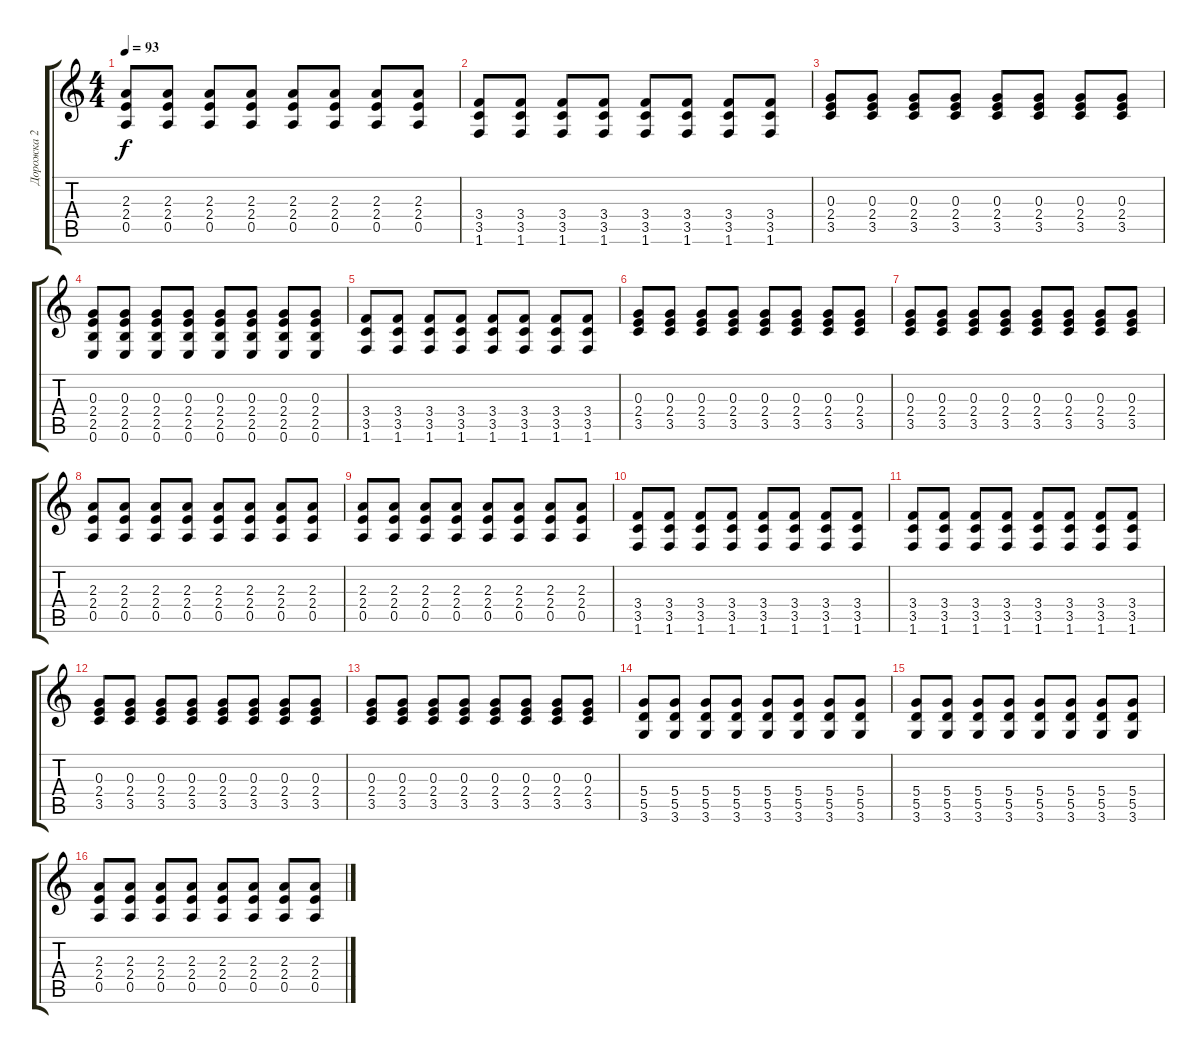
\track ("Дорожка 2" "Дорожка 2") {instrument distortionguitar}
\staff {score tabs}
\tuning (E4 B3 G3 D3 A2 E2) {hide}
\ts (4 4)
\tempo 93
\clef g2
\ks c
(2.3 2.4 0.5).8{dy f} (2.3 2.4 0.5).8 (2.3 2.4 0.5).8 (2.3 2.4 0.5).8 (2.3 2.4 0.5).8 (2.3 2.4 0.5).8 (2.3 2.4 0.5).8 (2.3 2.4 0.5).8 |
(3.4 3.5 1.6).8 (3.4 3.5 1.6).8 (3.4 3.5 1.6).8 (3.4 3.5 1.6).8 (3.4 3.5 1.6).8 (3.4 3.5 1.6).8 (3.4 3.5 1.6).8 (3.4 3.5 1.6).8 |
(0.3 2.4 3.5).8 (0.3 2.4 3.5).8 (0.3 2.4 3.5).8 (0.3 2.4 3.5).8 (0.3 2.4 3.5).8 (0.3 2.4 3.5).8 (0.3 2.4 3.5).8 (0.3 2.4 3.5).8 |
(0.3 2.4 2.5 0.6).8 (0.3 2.4 2.5 0.6).8 (0.3 2.4 2.5 0.6).8 (0.3 2.4 2.5 0.6).8 (0.3 2.4 2.5 0.6).8 (0.3 2.4 2.5 0.6).8 (0.3 2.4 2.5 0.6).8 (0.3 2.4 2.5 0.6).8 |
(3.4 3.5 1.6).8 (3.4 3.5 1.6).8 (3.4 3.5 1.6).8 (3.4 3.5 1.6).8 (3.4 3.5 1.6).8 (3.4 3.5 1.6).8 (3.4 3.5 1.6).8 (3.4 3.5 1.6).8 |
(0.3 2.4 3.5).8 (0.3 2.4 3.5).8 (0.3 2.4 3.5).8 (0.3 2.4 3.5).8 (0.3 2.4 3.5).8 (0.3 2.4 3.5).8 (0.3 2.4 3.5).8 (0.3 2.4 3.5).8 |
(0.3 2.4 3.5).8 (0.3 2.4 3.5).8 (0.3 2.4 3.5).8 (0.3 2.4 3.5).8 (0.3 2.4 3.5).8 (0.3 2.4 3.5).8 (0.3 2.4 3.5).8 (0.3 2.4 3.5).8 |
(2.3 2.4 0.5).8 (2.3 2.4 0.5).8 (2.3 2.4 0.5).8 (2.3 2.4 0.5).8 (2.3 2.4 0.5).8 (2.3 2.4 0.5).8 (2.3 2.4 0.5).8 (2.3 2.4 0.5).8 |
(2.3 2.4 0.5).8 (2.3 2.4 0.5).8 (2.3 2.4 0.5).8 (2.3 2.4 0.5).8 (2.3 2.4 0.5).8 (2.3 2.4 0.5).8 (2.3 2.4 0.5).8 (2.3 2.4 0.5).8 |
(3.4 3.5 1.6).8 (3.4 3.5 1.6).8 (3.4 3.5 1.6).8 (3.4 3.5 1.6).8 (3.4 3.5 1.6).8 (3.4 3.5 1.6).8 (3.4 3.5 1.6).8 (3.4 3.5 1.6).8 |
(3.4 3.5 1.6).8 (3.4 3.5 1.6).8 (3.4 3.5 1.6).8 (3.4 3.5 1.6).8 (3.4 3.5 1.6).8 (3.4 3.5 1.6).8 (3.4 3.5 1.6).8 (3.4 3.5 1.6).8 |
(0.3 2.4 3.5).8 (0.3 2.4 3.5).8 (0.3 2.4 3.5).8 (0.3 2.4 3.5).8 (0.3 2.4 3.5).8 (0.3 2.4 3.5).8 (0.3 2.4 3.5).8 (0.3 2.4 3.5).8 |
(0.3 2.4 3.5).8 (0.3 2.4 3.5).8 (0.3 2.4 3.5).8 (0.3 2.4 3.5).8 (0.3 2.4 3.5).8 (0.3 2.4 3.5).8 (0.3 2.4 3.5).8 (0.3 2.4 3.5).8 |
(5.4 5.5 3.6).8 (5.4 5.5 3.6).8 (5.4 5.5 3.6).8 (5.4 5.5 3.6).8 (5.4 5.5 3.6).8 (5.4 5.5 3.6).8 (5.4 5.5 3.6).8 (5.4 5.5 3.6).8 |
(5.4 5.5 3.6).8 (5.4 5.5 3.6).8 (5.4 5.5 3.6).8 (5.4 5.5 3.6).8 (5.4 5.5 3.6).8 (5.4 5.5 3.6).8 (5.4 5.5 3.6).8 (5.4 5.5 3.6).8 |
(2.3 2.4 0.5).8 (2.3 2.4 0.5).8 (2.3 2.4 0.5).8 (2.3 2.4 0.5).8 (2.3 2.4 0.5).8 (2.3 2.4 0.5).8 (2.3 2.4 0.5).8 (2.3 2.4 0.5).8
